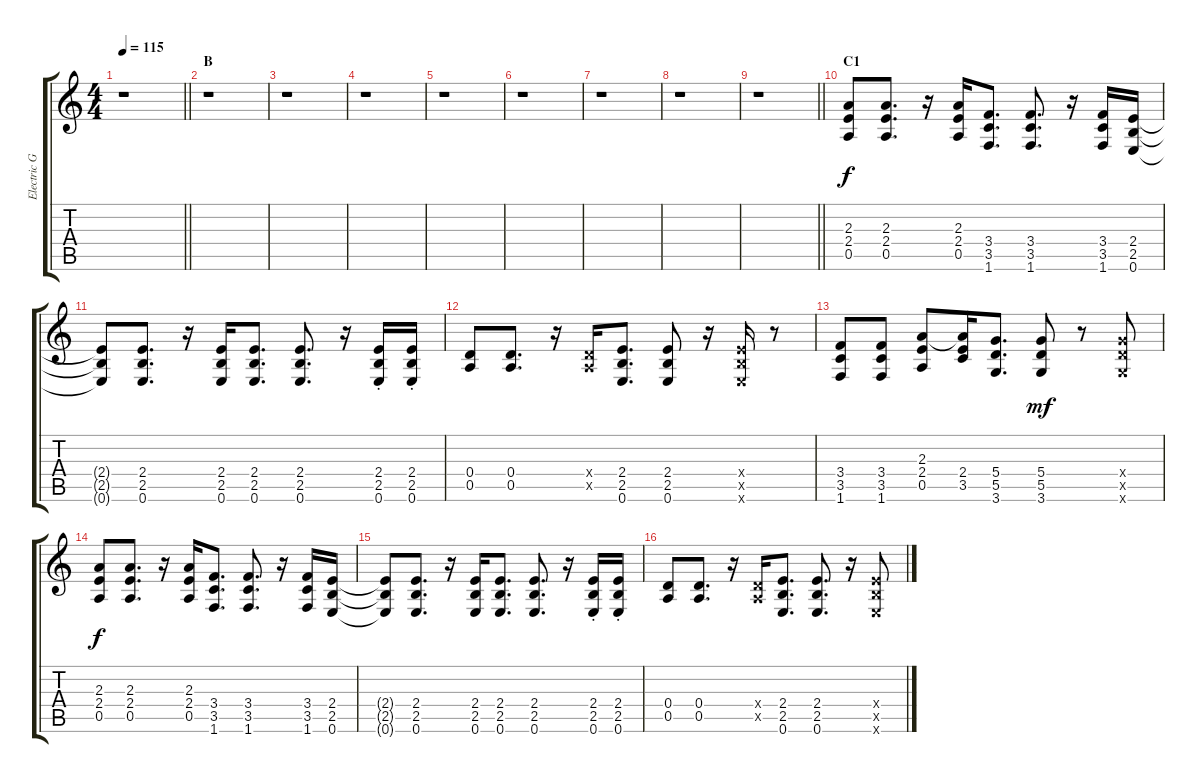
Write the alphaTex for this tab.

\track ("Electric Guitar" "Electric G") {instrument distortionguitar}
\staff {score tabs}
\tuning (E4 B3 G3 D3 A2 E2) {hide}
\ts (4 4)
\tempo 115
\clef g2
\barLineRight lightlight
\ks c
r.1{dy f} |
\section ("" "B")
r.1 |
r.1 |
r.1 |
r.1 |
r.1 |
r.1 |
r.1 |
\barLineRight lightlight
r.1 |
\section ("" "C1")
(2.3 2.4 0.5).8 (2.3 2.4 0.5).8{d} r.16 (2.3 2.4 0.5).16 (3.4 3.5 1.6).8{d} (3.4 3.5 1.6).8{d} r.16 (3.4 3.5 1.6).16 (2.4 2.5 0.6).16 |
(2.4{t} 2.5{t} 0.6{t}).8 (2.4 2.5 0.6).8{d} r.16 (2.4 2.5 0.6).16 (2.4 2.5 0.6).8{d} (2.4 2.5 0.6).8{d} r.16 (2.4{st} 2.5{st} 0.6{st}).16 (2.4{st} 2.5{st} 0.6{st}).16 |
(0.4 0.5).8 (0.4 0.5).8{d} r.16 (0.4{x} 0.5{x}).16 (2.4 2.5 0.6).8{d} (2.4 2.5 0.6).8 r.16 (2.4{x} 2.5{x} 0.6{x}).16 r.8 |
(3.4 3.5 1.6).8 (3.4 3.5 1.6).8 (2.3 2.4 0.5).8 (2.3{t} 2.4 3.5).16 (5.4 5.5 3.6).8{d} (5.4 5.5 3.6).8{dy mf} r.8 (5.4{x} 5.5{x} 3.6{x}).8 |
(2.3 2.4 0.5).8{dy f} (2.3 2.4 0.5).8{d} r.16 (2.3 2.4 0.5).16 (3.4 3.5 1.6).8{d} (3.4 3.5 1.6).8{d} r.16 (3.4 3.5 1.6).16 (2.4 2.5 0.6).16 |
(2.4{t} 2.5{t} 0.6{t}).8 (2.4 2.5 0.6).8{d} r.16 (2.4 2.5 0.6).16 (2.4 2.5 0.6).8{d} (2.4 2.5 0.6).8{d} r.16 (2.4{st} 2.5{st} 0.6{st}).16 (2.4{st} 2.5{st} 0.6{st}).16 |
(0.4 0.5).8 (0.4 0.5).8{d} r.16 (0.4{x} 0.5{x}).16 (2.4 2.5 0.6).8{d} (2.4 2.5 0.6).8{d} r.16 (2.4{x} 2.5{x} 0.6{x}).8
